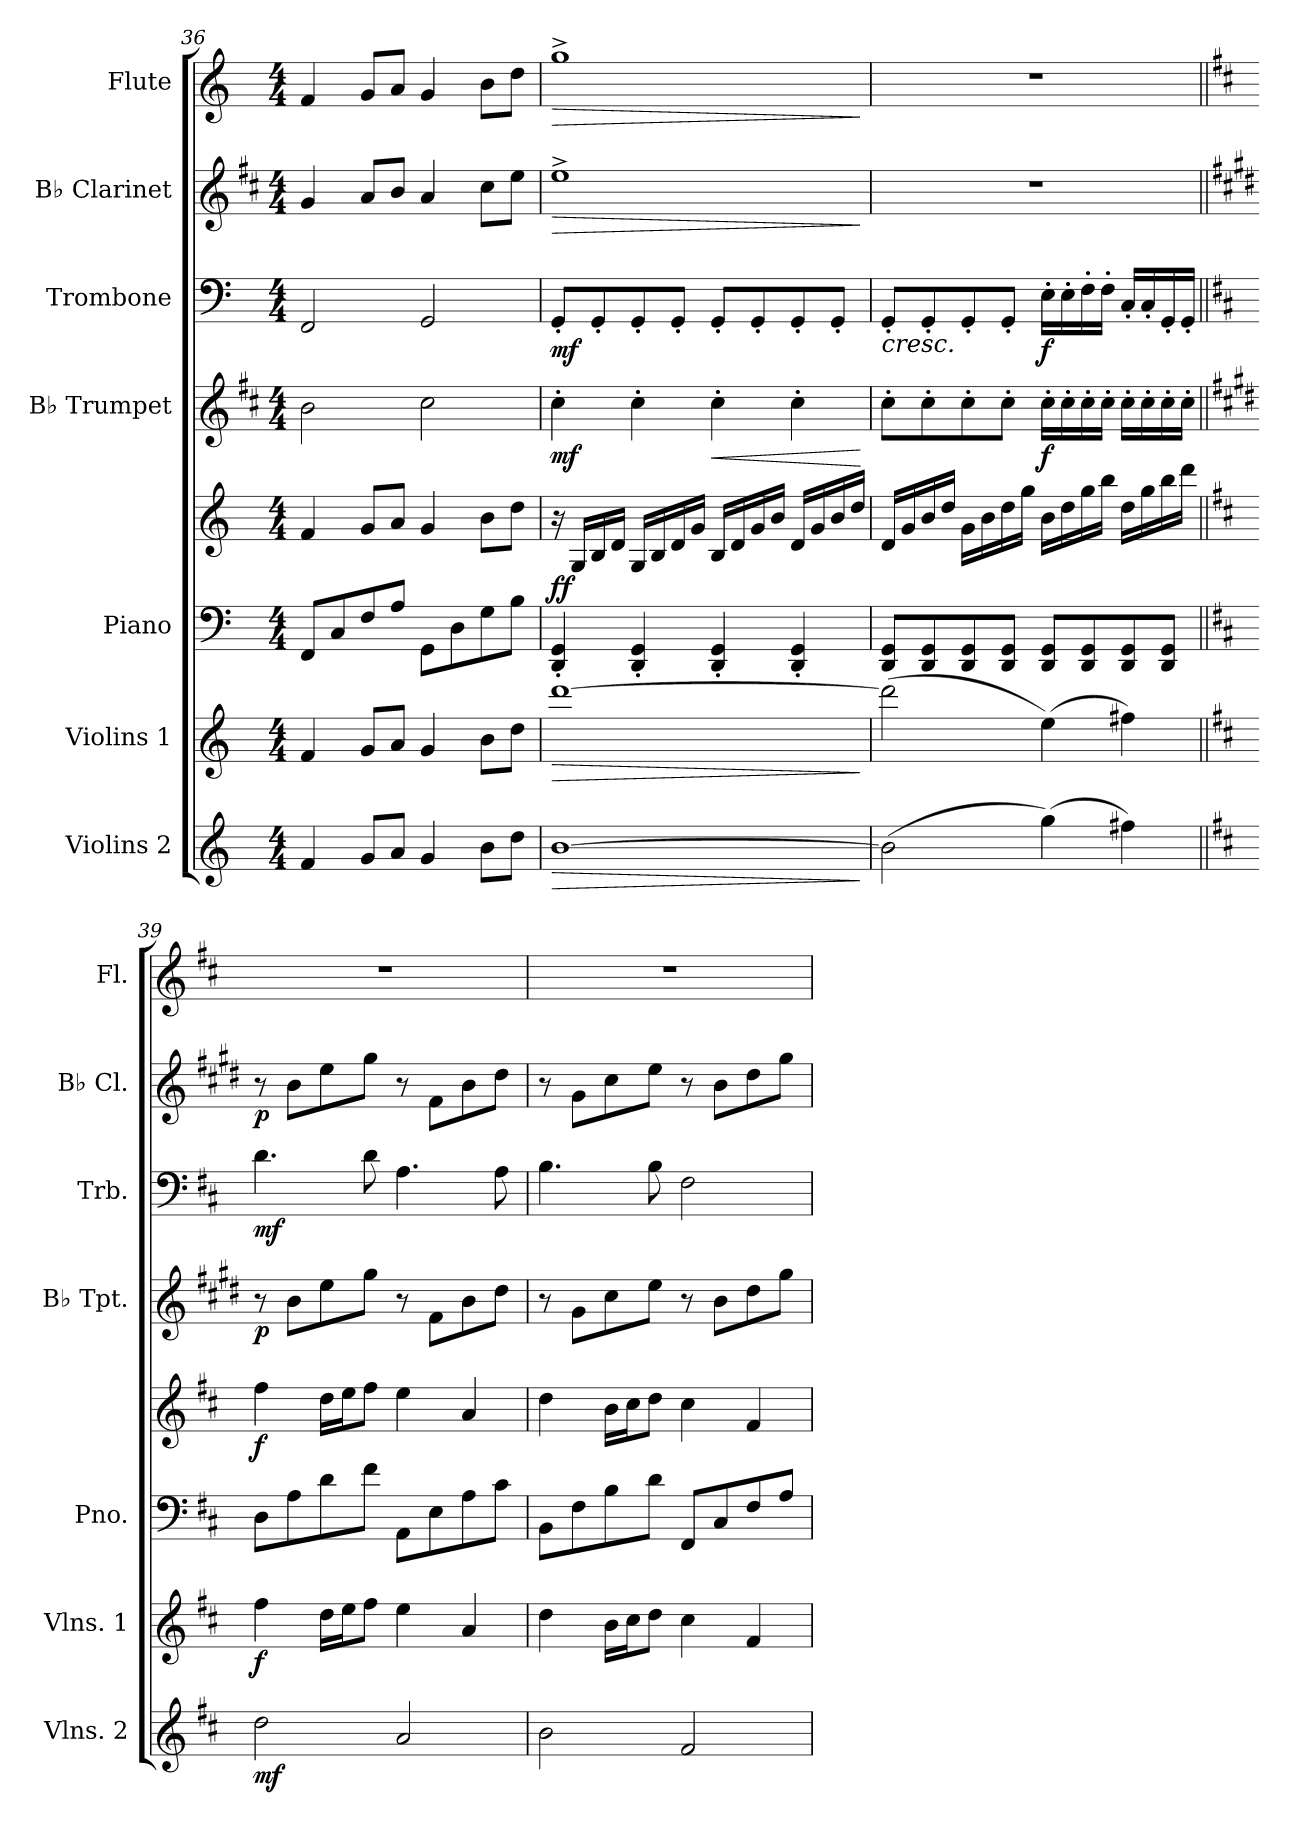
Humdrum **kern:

**kern	**dynam	**kern	**dynam	**kern	**kern	**dynam	**kern	**dynam	**kern	**dynam	**kern	**dynam	**kern	**dynam
*part7	*part7	*part6	*part6	*part5	*part5	*part5	*part4	*part4	*part3	*part3	*part2	*part2	*part1	*part1
*staff8	*staff8	*staff7	*staff7	*staff6	*staff5	*staff5/6	*staff4	*staff4	*staff3	*staff3	*staff2	*staff2	*staff1	*staff1
*I"Violins 2	*	*I"Violins 1	*	*I"Piano	*	*	*I"B♭ Trumpet	*	*I"Trombone	*	*I"B♭ Clarinet	*	*I"Flute	*
*I'Vlns. 2	*	*I'Vlns. 1	*	*I'Pno.	*	*	*I'B♭ Tpt.	*	*I'Trb.	*	*I'B♭ Cl.	*	*I'Fl.	*
*clefG2	*	*clefG2	*	*clefF4	*clefG2	*	*clefG2	*	*clefF4	*	*clefG2	*	*clefG2	*
*	*	*	*	*	*	*	*ITrd1c2	*	*	*	*ITrd1c2	*	*	*
*k[]	*	*k[]	*	*k[]	*k[]	*	*k[]	*	*k[]	*	*k[]	*	*k[]	*
*C:	*	*C:	*	*C:	*C:	*	*C:	*	*C:	*	*C:	*	*C:	*
*M4/4	*	*M4/4	*	*M4/4	*M4/4	*	*M4/4	*	*M4/4	*	*M4/4	*	*M4/4	*
=36	=36	=36	=36	=36	=36	=36	=36	=36	=36	=36	=36	=36	=36	=36
4f/	.	4f/	.	8FF/L	4f/	.	2a\	.	2FF/	.	4f/	.	4f/	.
.	.	.	.	8C/	.	.	.	.	.	.	.	.	.	.
8g/L	.	8g/L	.	8F/	8g/L	.	.	.	.	.	8g/L	.	8g/L	.
8a/J	.	8a/J	.	8A/J	8a/J	.	.	.	.	.	8a/J	.	8a/J	.
4g/	.	4g/	.	8GG\L	4g/	.	2b\	.	2GG/	.	4g/	.	4g/	.
.	.	.	.	8D\	.	.	.	.	.	.	.	.	.	.
8b\L	.	8b\L	.	8G\	8b\L	.	.	.	.	.	8b\L	.	8b\L	.
8dd\J	.	8dd\J	.	8B\J	8dd\J	.	.	.	.	.	8dd\J	.	8dd\J	.
=37	=37	=37	=37	=37	=37	=37	=37	=37	=37	=37	=37	=37	=37	=37
!	!LO:HP:b	!	!LO:HP:b	!	!	!LO:DY:a=2	!	!	!	!	!	!LO:HP:b	!	!LO:HP:b
!	!	!	!	!	!	!LO:DY:n=1:b=2	!	!LO:DY:b	!	!LO:DY:b	!	!	!	!
[1b	>	[1ddd	>	4DD/' 4GG/'	16r	f f	4b'\	mf	8GG'/L	mf	1dd^	>	1gg^	>
.	.	.	.	.	16G/LL	.	.	.	.	.	.	.	.	.
.	.	.	.	.	16B/	.	.	.	8GG'/	.	.	.	.	.
.	.	.	.	.	16d/JJ	.	.	.	.	.	.	.	.	.
.	.	.	.	4DD/' 4GG/'	16G/LL	.	4b'\	.	8GG'/	.	.	.	.	.
.	.	.	.	.	16B/	.	.	.	.	.	.	.	.	.
.	.	.	.	.	16d/	.	.	.	8GG'/J	.	.	.	.	.
.	.	.	.	.	16g/JJ	.	.	.	.	.	.	.	.	.
!	!	!	!	!	!	!	!	!LO:HP:b	!	!	!	!	!	!
.	.	.	.	4DD/' 4GG/'	16B/LL	.	4b'\	<	8GG'/L	.	.	.	.	.
.	.	.	.	.	16d/	.	.	.	.	.	.	.	.	.
.	.	.	.	.	16g/	.	.	.	8GG'/	.	.	.	.	.
.	.	.	.	.	16b/JJ	.	.	.	.	.	.	.	.	.
.	.	.	.	4DD/' 4GG/'	16d/LL	.	4b'\	.	8GG'/	.	.	.	.	.
.	.	.	.	.	16g/	.	.	.	.	.	.	.	.	.
.	.	.	.	.	16b/	.	.	.	8GG'/J	.	.	.	.	.
.	.	.	.	.	16dd/JJ	.	.	.	.	.	.	.	.	.
.	]	.	]	.	.	.	.	[	.	.	.	]	.	]
!!LO:PB:g=z
=38	=38	=38	=38	=38	=38	=38	=38	=38	=38	=38	=38	=38	=38	=38
!	!	!	!	!	!	!	!	!	!	!LO:HP:b	!	!	!	!
(2b\]	.	(2ddd\]	.	8DD/ 8GG/L	16d/LL	.	8b'\L	.	8GG'/L	<	1r	.	1r	.
.	.	.	.	.	16g/	.	.	.	.	.	.	.	.	.
.	.	.	.	8DD/ 8GG/	16b/	.	8b'\	.	8GG'/	.	.	.	.	.
.	.	.	.	.	16dd/JJ	.	.	.	.	.	.	.	.	.
.	.	.	.	8DD/ 8GG/	16g\LL	.	8b'\	.	8GG'/	.	.	.	.	.
.	.	.	.	.	16b\	.	.	.	.	.	.	.	.	.
.	.	.	.	8DD/ 8GG/J	16dd\	.	8b'\J	.	8GG'/J	.	.	.	.	.
.	.	.	.	.	16gg\JJ	.	.	.	.	.	.	.	.	.
!	!	!	!	!	!	!	!	!LO:DY:b	!	!LO:DY:b	!	!	!	!
(4gg\)	.	(4ee\)	.	8DD/ 8GG/L	16b\LL	.	16b'\LL	f	16E'\LL	f	.	.	.	.
.	.	.	.	.	16dd\	.	16b'\	.	16E'\	.	.	.	.	.
.	.	.	.	8DD/ 8GG/	16gg\	.	16b'\	.	16F'\	.	.	.	.	.
.	.	.	.	.	16bb\JJ	.	16b'\JJ	.	16F'\JJ	.	.	.	.	.
4ff#X\)	.	4ff#X\)	.	8DD/ 8GG/	16dd\LL	.	16b'\LL	.	16C'/LL	.	.	.	.	.
.	.	.	.	.	16gg\	.	16b'\	.	16C'/	.	.	.	.	.
.	.	.	.	8DD/ 8GG/J	16bb\	.	16b'\	.	16GG'/	.	.	.	.	.
.	.	.	.	.	16ddd\JJ	.	16b'\JJ	.	16GG'/JJ	.	.	.	.	.
.	.	.	.	.	.	.	.	.	.	[	.	.	.	.
!!LO:PB:g=z
=39||	=39||	=39||	=39||	=39||	=39||	=39||	=39||	=39||	=39||	=39||	=39||	=39||	=39||	=39||
*k[f#c#]	*	*k[f#c#]	*	*k[f#c#]	*k[f#c#]	*	*k[f#c#]	*	*k[f#c#]	*	*k[f#c#]	*	*k[f#c#]	*
*D:	*	*D:	*	*D:	*D:	*	*D:	*	*D:	*	*D:	*	*D:	*
!	!LO:DY:b	!	!LO:DY:b	!	!	!LO:DY:b	!	!LO:DY:b	!	!LO:DY:b	!	!LO:DY:b	!	!
2dd\	mf	4ff#\	f	8D\L	4ff#\	f	8r	p	4.d\	mf	8r	p	1r	.
.	.	.	.	8A\	.	.	8a\L	.	.	.	8a\L	.	.	.
.	.	16dd\LL	.	8d\	16dd\LL	.	8dd\	.	.	.	8dd\	.	.	.
.	.	16ee\J	.	.	16ee\J	.	.	.	.	.	.	.	.	.
.	.	8ff#\J	.	8f#\J	8ff#\J	.	8ff#\J	.	8d\	.	8ff#\J	.	.	.
2a/	.	4ee\	.	8AA\L	4ee\	.	8r	.	4.A\	.	8r	.	.	.
.	.	.	.	8E\	.	.	8e\L	.	.	.	8e\L	.	.	.
.	.	4a/	.	8A\	4a/	.	8a\	.	.	.	8a\	.	.	.
.	.	.	.	8c#\J	.	.	8cc#\J	.	8A\	.	8cc#\J	.	.	.
=40	=40	=40	=40	=40	=40	=40	=40	=40	=40	=40	=40	=40	=40	=40
2b\	.	4dd\	.	8BB\L	4dd\	.	8r	.	4.B\	.	8r	.	1r	.
.	.	.	.	8F#\	.	.	8f#\L	.	.	.	8f#\L	.	.	.
.	.	16b\LL	.	8B\	16b\LL	.	8b\	.	.	.	8b\	.	.	.
.	.	16cc#\J	.	.	16cc#\J	.	.	.	.	.	.	.	.	.
.	.	8dd\J	.	8d\J	8dd\J	.	8dd\J	.	8B\	.	8dd\J	.	.	.
2f#/	.	4cc#\	.	8FF#/L	4cc#\	.	8r	.	2F#\	.	8r	.	.	.
.	.	.	.	8C#/	.	.	8a\L	.	.	.	8a\L	.	.	.
.	.	4f#/	.	8F#/	4f#/	.	8cc#\	.	.	.	8cc#\	.	.	.
.	.	.	.	8A/J	.	.	8ff#\J	.	.	.	8ff#\J	.	.	.
=	=	=	=	=	=	=	=	=	=	=	=	=	=	=
*-	*-	*-	*-	*-	*-	*-	*-	*-	*-	*-	*-	*-	*-	*-
